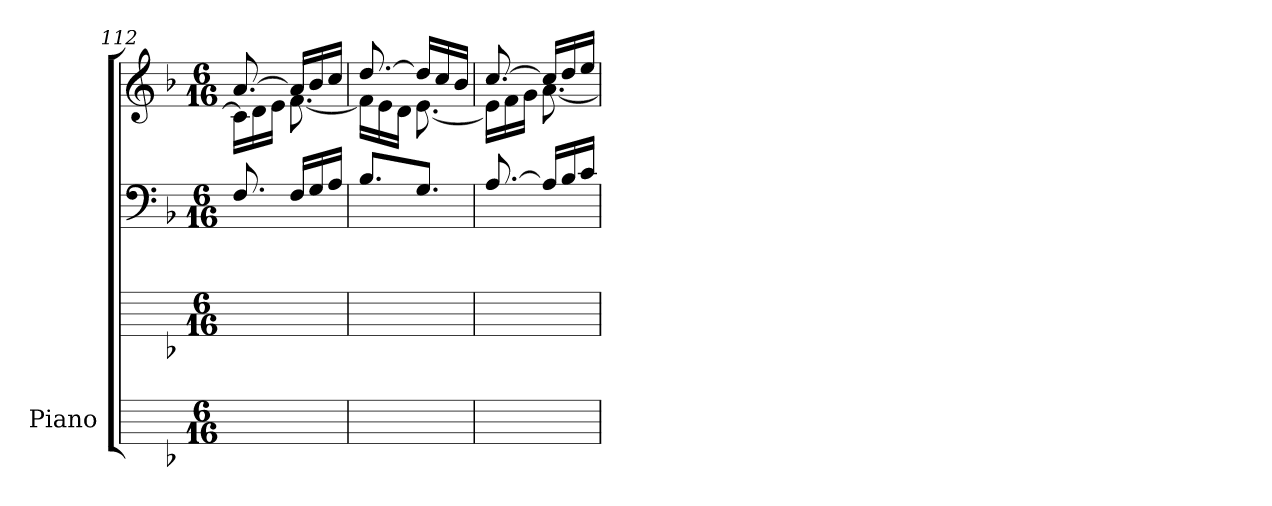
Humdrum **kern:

**kern	**kern	**kern	**kern
*part1	*part1	*part1	*part1
*staff4	*staff3	*staff2	*staff1
*I"Piano	*	*	*
*I'Pno	*	*	*
*	*	*clefF4	*clefG2
*k[b-]	*k[b-]	*k[b-]	*k[b-]
*F:	*F:	*F:	*F:
*M6/16	*M6/16	*M6/16	*M6/16
=112	=112	=112	=112
*	*	*^	*^
4.ryy	4.ryy	8.F	4.ryy	[8.a/	16c\LL]
.	.	.	.	.	16d\
.	.	.	.	.	16e\JJ
.	.	16FLL	.	16a/LL]	[8.f\
.	.	16G	.	16b-/	.
.	.	16AJJ	.	16cc/JJ	.
=113	=113	=113	=113	=113	=113
4.ryy	4.ryy	8.B-L	4.ryy	[8.dd/	16f\LL]
.	.	.	.	.	16e\
.	.	.	.	.	16d\JJ
.	.	8.GJ	.	16ddLL]	[8.e\
.	.	.	.	16cc	.
.	.	.	.	16b-JJ	.
!!LO:LB:g=z	!!
=114	=114	=114	=114	=114	=114
4.ryy	4.ryy	[8.A	4.ryy	[8.cc/	16eLL]
.	.	.	.	.	16f
.	.	.	.	.	16gJJ
.	.	16ALL]	.	16cc/LL]	[8.a\
.	.	16B-	.	16dd/	.
.	.	16cJJ	.	16ee/JJ	.
*	*	*v	*v	*	*
*	*	*	*v	*v
=	=	=	=
*-	*-	*-	*-
